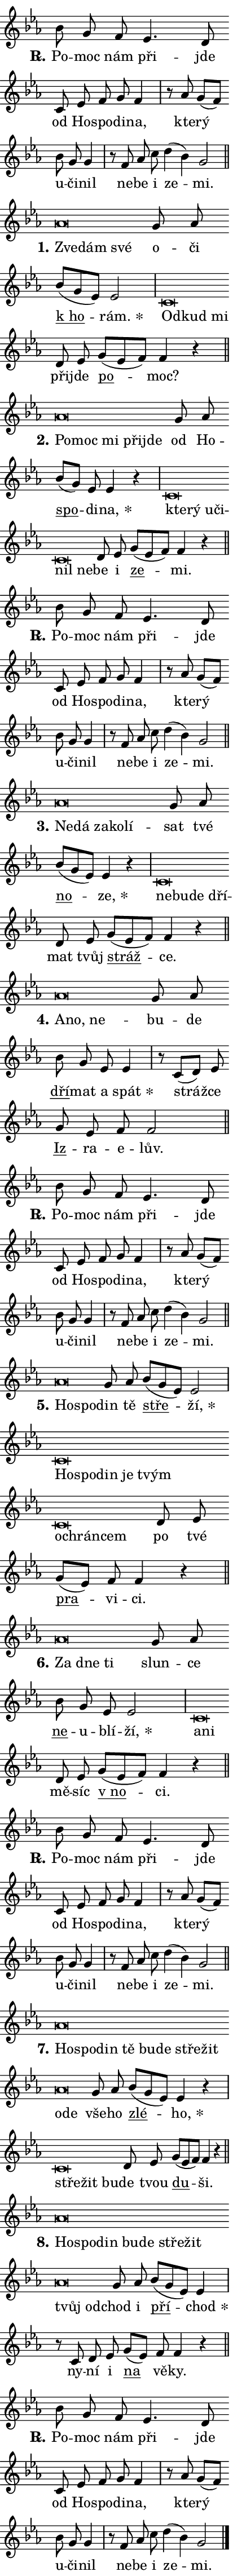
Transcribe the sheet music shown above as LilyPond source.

\version "2.24.0"
\header { tagline = "" }
\paper {
  indent = 0\cm
  top-margin = 0\cm
  right-margin = 0.13\cm % to fit lyric hyphens
  bottom-margin = 0\cm
  left-margin = 0\cm
  paper-width = 7\cm
  page-breaking = #ly:one-page-breaking
  system-system-spacing.basic-distance = #11
  score-system-spacing.basic-distance = #11
  ragged-last = ##f
}


%% Author: Thomas Morley
%% https://lists.gnu.org/archive/html/lilypond-user/2020-05/msg00002.html
#(define (line-position grob)
"Returns position of @var[grob} in current system:
   @code{'start}, if at first time-step
   @code{'end}, if at last time-step
   @code{'middle} otherwise
"
  (let* ((col (ly:item-get-column grob))
         (ln (ly:grob-object col 'left-neighbor))
         (rn (ly:grob-object col 'right-neighbor))
         (col-to-check-left (if (ly:grob? ln) ln col))
         (col-to-check-right (if (ly:grob? rn) rn col))
         (break-dir-left
           (and
             (ly:grob-property col-to-check-left 'non-musical #f)
             (ly:item-break-dir col-to-check-left)))
         (break-dir-right
           (and
             (ly:grob-property col-to-check-right 'non-musical #f)
             (ly:item-break-dir col-to-check-right))))
        (cond ((eqv? 1 break-dir-left) 'start)
              ((eqv? -1 break-dir-right) 'end)
              (else 'middle))))

#(define (tranparent-at-line-position vctor)
  (lambda (grob)
  "Relying on @code{line-position} select the relevant enry from @var{vctor}.
Used to determine transparency,"
    (case (line-position grob)
      ((end) (not (vector-ref vctor 0)))
      ((middle) (not (vector-ref vctor 1)))
      ((start) (not (vector-ref vctor 2))))))

noteHeadBreakVisibility =
#(define-music-function (break-visibility)(vector?)
"Makes @code{NoteHead}s transparent relying on @var{break-visibility}"
#{
  \override NoteHead.transparent =
    #(tranparent-at-line-position break-visibility)
#})

#(define delete-ledgers-for-transparent-note-heads
  (lambda (grob)
    "Reads whether a @code{NoteHead} is transparent.
If so this @code{NoteHead} is removed from @code{'note-heads} from
@var{grob}, which is supposed to be @code{LedgerLineSpanner}.
As a result ledgers are not printed for this @code{NoteHead}"
    (let* ((nhds-array (ly:grob-object grob 'note-heads))
           (nhds-list
             (if (ly:grob-array? nhds-array)
                 (ly:grob-array->list nhds-array)
                 '()))
           ;; Relies on the transparent-property being done before
           ;; Staff.LedgerLineSpanner.after-line-breaking is executed.
           ;; This is fragile ...
           (to-keep
             (remove
               (lambda (nhd)
                 (ly:grob-property nhd 'transparent #f))
               nhds-list)))
      ;; TODO find a better method to iterate over grob-arrays, similiar
      ;; to filter/remove etc for lists
      ;; For now rebuilt from scratch
      (set! (ly:grob-object grob 'note-heads)  '())
      (for-each
        (lambda (nhd)
          (ly:pointer-group-interface::add-grob grob 'note-heads nhd))
        to-keep))))

squashNotes = {
  \override NoteHead.X-extent = #'(-0.2 . 0.2)
  \override NoteHead.Y-extent = #'(-0.75 . 0)
  \override NoteHead.stencil =
    #(lambda (grob)
       (let ((pos (ly:grob-property grob 'staff-position)))
         (begin
           (if (< pos -7) (display "ERROR: Lower brevis then expected\n") (display ""))
           (if (<= pos -6) ly:text-interface::print ly:note-head::print))))
}
unSquashNotes = {
  \revert NoteHead.X-extent
  \revert NoteHead.Y-extent
  \revert NoteHead.stencil
}

hideNotes = \noteHeadBreakVisibility #begin-of-line-visible
unHideNotes = \noteHeadBreakVisibility #all-visible

% work-around for resetting accidentals
% https://lilypond.org/doc/v2.23/Documentation/notation/displaying-rhythms#unmetered-music
cadenzaMeasure = {
  \cadenzaOff
  \partial 1024 s1024
  \cadenzaOn
}

#(define-markup-command (accent layout props text) (markup?)
  "Underline accented syllable"
  (interpret-markup layout props
    #{\markup \override #'(offset . 4.3) \underline { #text }#}))

responsum = \markup \concat {
  "R" \hspace #-1.05 \path #0.1 #'((moveto 0 0.07) (lineto 0.9 0.8)) \hspace #0.05 "."
}

spaceSize = #0.6828661417322834 % exact space size for TeX Gyre Schola

\layout {
  \context {
    \Staff
    \remove "Time_signature_engraver"
    \override LedgerLineSpanner.after-line-breaking = #delete-ledgers-for-transparent-note-heads
  }
  \context {
    \Lyrics {
      \override LyricSpace.minimum-distance = \spaceSize
      \override LyricText.font-name = #"TeX Gyre Schola"
      \override LyricText.font-size = 1
      \override StanzaNumber.font-name = #"TeX Gyre Schola Bold"
      \override StanzaNumber.font-size = 1
    }
  }
  \context {
    \Score 
    \override NoteHead.text =
      #(lambda (grob) 
        (let ((pos (ly:grob-property grob 'staff-position)))
          #{\markup {
            \combine
              \halign #-0.55 \raise #(if (= pos -6) 0 0.5) \override #'(thickness . 2) \draw-line #'(3.2 . 0)
              \musicglyph "noteheads.sM1"
          }#}))
  }
}

% magnetic-lyrics.ily
%
%   written by
%     Jean Abou Samra <jean@abou-samra.fr>
%     Werner Lemberg <wl@gnu.org>
%
%   adapted by
%     Jiri Hon <jiri.hon@gmail.com>
%
% Version 2022-Apr-15

% https://www.mail-archive.com/lilypond-user@gnu.org/msg149350.html

#(define (Left_hyphen_pointer_engraver context)
   "Collect syllable-hyphen-syllable occurrences in lyrics and store
them in properties.  This engraver only looks to the left.  For
example, if the lyrics input is @code{foo -- bar}, it does the
following.

@itemize @bullet
@item
Set the @code{text} property of the @code{LyricHyphen} grob between
@q{foo} and @q{bar} to @code{foo}.

@item
Set the @code{left-hyphen} property of the @code{LyricText} grob with
text @q{foo} to the @code{LyricHyphen} grob between @q{foo} and
@q{bar}.
@end itemize

Use this auxiliary engraver in combination with the
@code{lyric-@/text::@/apply-@/magnetic-@/offset!} hook."
   (let ((hyphen #f)
         (text #f))
     (make-engraver
      (acknowledgers
       ((lyric-syllable-interface engraver grob source-engraver)
        (set! text grob)))
      (end-acknowledgers
       ((lyric-hyphen-interface engraver grob source-engraver)
        ;(when (not (grob::has-interface grob 'lyric-space-interface))
          (set! hyphen grob)));)
      ((stop-translation-timestep engraver)
       (when (and text hyphen)
         (ly:grob-set-object! text 'left-hyphen hyphen))
       (set! text #f)
       (set! hyphen #f)))))

#(define (lyric-text::apply-magnetic-offset! grob)
   "If the space between two syllables is less than the value in
property @code{LyricText@/.details@/.squash-threshold}, move the right
syllable to the left so that it gets concatenated with the left
syllable.

Use this function as a hook for
@code{LyricText@/.after-@/line-@/breaking} if the
@code{Left_@/hyphen_@/pointer_@/engraver} is active."
   (let ((hyphen (ly:grob-object grob 'left-hyphen #f)))
     (when hyphen
       (let ((left-text (ly:spanner-bound hyphen LEFT)))
         (when (grob::has-interface left-text 'lyric-syllable-interface)
           (let* ((common (ly:grob-common-refpoint grob left-text X))
                  (this-x-ext (ly:grob-extent grob common X))
                  (left-x-ext
                   (begin
                     ;; Trigger magnetism for left-text.
                     (ly:grob-property left-text 'after-line-breaking)
                     (ly:grob-extent left-text common X)))
                  ;; `delta` is the gap width between two syllables.
                  (delta (- (interval-start this-x-ext)
                            (interval-end left-x-ext)))
                  (details (ly:grob-property grob 'details))
                  (threshold (assoc-get 'squash-threshold details 0.2)))
             (when (< delta threshold)
               (let* (;; We have to manipulate the input text so that
                      ;; ligatures crossing syllable boundaries are not
                      ;; disabled.  For languages based on the Latin
                      ;; script this is essentially a beautification.
                      ;; However, for non-Western scripts it can be a
                      ;; necessity.
                      (lt (ly:grob-property left-text 'text))
                      (rt (ly:grob-property grob 'text))
                      (is-space (grob::has-interface hyphen 'lyric-space-interface))
                      (space (if is-space " " ""))
                      (extra-delta (if is-space spaceSize 0))
                      ;; Append new syllable.
                      (ltrt-space (if (and (string? lt) (string? rt))
                                (string-append lt space rt)
                                (make-concat-markup (list lt space rt))))
                      ;; Right-align `ltrt` to the right side.
                      (ltrt-space-markup (grob-interpret-markup
                               grob
                               (make-translate-markup
                                (cons (interval-length this-x-ext) 0)
                                (make-right-align-markup ltrt-space)))))
                 (begin
                   ;; Don't print `left-text`.
                   (ly:grob-set-property! left-text 'stencil #f)
                   ;; Set text and stencil (which holds all collected
                   ;; syllables so far) and shift it to the left.
                   (ly:grob-set-property! grob 'text ltrt-space)
                   (ly:grob-set-property! grob 'stencil ltrt-space-markup)
                   (ly:grob-translate-axis! grob (- (- delta extra-delta)) X))))))))))


#(define (lyric-hyphen::displace-bounds-first grob)
   ;; Make very sure this callback isn't triggered too early.
   (let ((left (ly:spanner-bound grob LEFT))
         (right (ly:spanner-bound grob RIGHT)))
     (ly:grob-property left 'after-line-breaking)
     (ly:grob-property right 'after-line-breaking)
     (ly:lyric-hyphen::print grob)))

squashThreshold = #0.4

\layout {
  \context {
    \Lyrics
    \consists #Left_hyphen_pointer_engraver
    \override LyricText.after-line-breaking =
      #lyric-text::apply-magnetic-offset!
    \override LyricHyphen.stencil = #lyric-hyphen::displace-bounds-first
    \override LyricText.details.squash-threshold = \squashThreshold
    \override LyricHyphen.minimum-distance = 0
    \override LyricHyphen.minimum-length = \squashThreshold
  }
}

squashText = \override LyricText.details.squash-threshold = 9999
unSquashText = \override LyricText.details.squash-threshold = \squashThreshold

leftText = \override LyricText.self-alignment-X = #LEFT
unLeftText = \revert LyricText.self-alignment-X

starOffset = #(lambda (grob) 
                (let ((x_offset (ly:self-alignment-interface::aligned-on-x-parent grob)))
                  (if (= x_offset 0) 0 (+ x_offset 1.2))))

star = #(define-music-function (syllable)(string?)
"Append star separator at the end of a syllable"
#{
  \once \override LyricText.X-offset = #starOffset
  \lyricmode { \markup {
    #syllable
    \override #'((font-name . "TeX Gyre Schola Bold")) \hspace #0.2 \lower #0.65 \larger "*"
  } }
#})

starAccent = #(define-music-function (syllable)(string?)
"Append star separator at the end of a syllable and make accent"
#{
  \once \override LyricText.X-offset = #starOffset
  \lyricmode { \markup {
    \accent #syllable
    \override #'((font-name . "TeX Gyre Schola Bold")) \hspace #0.2 \lower #0.65 \larger "*"
  } }
#})

breath = #(define-music-function (syllable)(string?)
"Append breathing indicator at the end of a syllable"
#{
  \lyricmode { \markup { #syllable "+" } }
#})

optionalBreath = #(define-music-function (syllable)(string?)
"Append optional breathing indicator at the end of a syllable"
#{
  \lyricmode { \markup { #syllable "(+)" } }
#})


\score {
    <<
        \new Voice = "melody" { \cadenzaOn \key es \major \relative { bes'8 g f es4. d8 \bar "" c es f g f4 \cadenzaMeasure \bar "|" r8 as g[( f)] \bar "" bes8 g g4 \cadenzaMeasure \bar "|" r8 f as c \bar "" d4( bes) g2 \cadenzaMeasure \bar "||" \break } }
        \new Lyrics \lyricsto "melody" { \lyricmode { \set stanza = \responsum
Po -- moc nám při -- jde od Ho -- spo -- di -- na, kte -- rý u -- či -- nil ne -- be i ze -- mi. } }
    >>
    \layout {}
}

\score {
    <<
        \new Voice = "melody" { \cadenzaOn \key es \major \relative { \squashNotes as'\breve*1/16 \hideNotes \breve*1/16 \breve*1/16 \bar "" \unHideNotes \unSquashNotes g8 as \bar "" bes[( g es)] es2 \cadenzaMeasure \bar "|" \squashNotes c\breve*1/16 \hideNotes \breve*1/16 \breve*1/16 \bar "" \unHideNotes \unSquashNotes d8 es \bar "" g[( es f)] f4 r \cadenzaMeasure \bar "||" \break } }
        \new Lyrics \lyricsto "melody" { \lyricmode { \set stanza = "1."
\leftText Zve -- \squashText dám své \unLeftText \unSquashText o -- či \markup \accent "k ho" -- \star rám. \leftText Od -- \squashText kud mi \unLeftText \unSquashText při -- jde \markup \accent po -- moc? } }
    >>
    \layout {}
}

\score {
    <<
        \new Voice = "melody" { \cadenzaOn \key es \major \relative { \squashNotes as'\breve*1/16 \hideNotes \breve*1/16 \bar "" \breve*1/16 \bar "" \breve*1/16 \breve*1/16 \bar "" \unHideNotes \unSquashNotes g8 as \bar "" bes[( g)] es es4 r \cadenzaMeasure \bar "|" \squashNotes c\breve*1/16 \hideNotes \breve*1/16 \bar "" \breve*1/16 \bar "" \breve*1/16 \bar "" \breve*1/16 \breve*1/16 \bar "" \unHideNotes \unSquashNotes d8 es \bar "" g[( es f)] f4 r \cadenzaMeasure \bar "||" \break } }
        \new Lyrics \lyricsto "melody" { \lyricmode { \set stanza = "2."
\leftText Po -- \squashText moc mi při -- jde \unLeftText \unSquashText od Ho -- \markup \accent spo -- di -- \star na, \leftText kte -- \squashText rý u -- či -- nil ne -- \unLeftText \unSquashText be i \markup \accent ze -- mi. } }
    >>
    \layout {}
}

\score {
    <<
        \new Voice = "melody" { \cadenzaOn \key es \major \relative { bes'8 g f es4. d8 \bar "" c es f g f4 \cadenzaMeasure \bar "|" r8 as g[( f)] \bar "" bes8 g g4 \cadenzaMeasure \bar "|" r8 f as c \bar "" d4( bes) g2 \cadenzaMeasure \bar "||" \break } }
        \new Lyrics \lyricsto "melody" { \lyricmode { \set stanza = \responsum
Po -- moc nám při -- jde od Ho -- spo -- di -- na, kte -- rý u -- či -- nil ne -- be i ze -- mi. } }
    >>
    \layout {}
}

\score {
    <<
        \new Voice = "melody" { \cadenzaOn \key es \major \relative { \squashNotes as'\breve*1/16 \hideNotes \breve*1/16 \bar "" \breve*1/16 \bar "" \breve*1/16 \breve*1/16 \bar "" \unHideNotes \unSquashNotes g8 as \bar "" bes[( g es)] es4 r \cadenzaMeasure \bar "|" \squashNotes c\breve*1/16 \hideNotes \breve*1/16 \bar "" \breve*1/16 \breve*1/16 \bar "" \unHideNotes \unSquashNotes d8 es \bar "" g[( es f)] f4 r \cadenzaMeasure \bar "||" \break } }
        \new Lyrics \lyricsto "melody" { \lyricmode { \set stanza = "3."
\leftText Ne -- \squashText dá za -- ko -- lí -- \unLeftText \unSquashText sat tvé \markup \accent no -- \star ze, \leftText ne -- \squashText bu -- de dří -- \unLeftText \unSquashText mat tvůj \markup \accent stráž -- ce. } }
    >>
    \layout {}
}

\score {
    <<
        \new Voice = "melody" { \cadenzaOn \key es \major \relative { \squashNotes as'\breve*1/16 \hideNotes \breve*1/16 \breve*1/16 \bar "" \unHideNotes \unSquashNotes g8 as \bar "" bes g es es4 \cadenzaMeasure \bar "|" r8 c8[( d8)] es \bar "" g es f f2 \cadenzaMeasure \bar "||" \break } }
        \new Lyrics \lyricsto "melody" { \lyricmode { \set stanza = "4."
\leftText A -- \squashText no, ne -- \unLeftText \unSquashText bu -- de \markup \accent dří -- mat a \star spát stráž -- ce \markup \accent Iz -- ra -- e -- lův. } }
    >>
    \layout {}
}

\score {
    <<
        \new Voice = "melody" { \cadenzaOn \key es \major \relative { bes'8 g f es4. d8 \bar "" c es f g f4 \cadenzaMeasure \bar "|" r8 as g[( f)] \bar "" bes8 g g4 \cadenzaMeasure \bar "|" r8 f as c \bar "" d4( bes) g2 \cadenzaMeasure \bar "||" \break } }
        \new Lyrics \lyricsto "melody" { \lyricmode { \set stanza = \responsum
Po -- moc nám při -- jde od Ho -- spo -- di -- na, kte -- rý u -- či -- nil ne -- be i ze -- mi. } }
    >>
    \layout {}
}

\score {
    <<
        \new Voice = "melody" { \cadenzaOn \key es \major \relative { \squashNotes as'\breve*1/16 \hideNotes \breve*1/16 \bar "" \unHideNotes \unSquashNotes g8 as \bar "" bes[( g es)] es2 \cadenzaMeasure \bar "|" \squashNotes c\breve*1/16 \hideNotes \breve*1/16 \bar "" \breve*1/16 \bar "" \breve*1/16 \bar "" \breve*1/16 \bar "" \breve*1/16 \bar "" \breve*1/16 \breve*1/16 \bar "" \unHideNotes \unSquashNotes d8 es \bar "" g[( es)] f f4 r \cadenzaMeasure \bar "||" \break } }
        \new Lyrics \lyricsto "melody" { \lyricmode { \set stanza = "5."
\leftText Ho -- \squashText spo -- \unLeftText \unSquashText din tě \markup \accent stře -- \star ží, \leftText Ho -- \squashText spo -- din je tvým o -- chrán -- cem \unLeftText \unSquashText po tvé \markup \accent pra -- vi -- ci. } }
    >>
    \layout {}
}

\score {
    <<
        \new Voice = "melody" { \cadenzaOn \key es \major \relative { \squashNotes as'\breve*1/16 \hideNotes \breve*1/16 \breve*1/16 \bar "" \unHideNotes \unSquashNotes g8 as \bar "" bes g es es2 \cadenzaMeasure \bar "|" \squashNotes c\breve*1/16 \hideNotes \breve*1/16 \bar "" \unHideNotes \unSquashNotes d8 es \bar "" g[( es f)] f4 r \cadenzaMeasure \bar "||" \break } }
        \new Lyrics \lyricsto "melody" { \lyricmode { \set stanza = "6."
\leftText Za \squashText dne ti \unLeftText \unSquashText slun -- ce \markup \accent ne -- u -- blí -- \star ží, \leftText a -- \squashText ni \unLeftText \unSquashText mě -- síc \markup \accent "v no" -- ci. } }
    >>
    \layout {}
}

\score {
    <<
        \new Voice = "melody" { \cadenzaOn \key es \major \relative { bes'8 g f es4. d8 \bar "" c es f g f4 \cadenzaMeasure \bar "|" r8 as g[( f)] \bar "" bes8 g g4 \cadenzaMeasure \bar "|" r8 f as c \bar "" d4( bes) g2 \cadenzaMeasure \bar "||" \break } }
        \new Lyrics \lyricsto "melody" { \lyricmode { \set stanza = \responsum
Po -- moc nám při -- jde od Ho -- spo -- di -- na, kte -- rý u -- či -- nil ne -- be i ze -- mi. } }
    >>
    \layout {}
}

\score {
    <<
        \new Voice = "melody" { \cadenzaOn \key es \major \relative { \squashNotes as'\breve*1/16 \hideNotes \breve*1/16 \bar "" \breve*1/16 \bar "" \breve*1/16 \bar "" \breve*1/16 \bar "" \breve*1/16 \bar "" \breve*1/16 \bar "" \breve*1/16 \bar "" \breve*1/16 \breve*1/16 \bar "" \unHideNotes \unSquashNotes g8 as \bar "" bes[( g es)] es4 r \cadenzaMeasure \bar "|" \squashNotes c\breve*1/16 \hideNotes \breve*1/16 \breve*1/16 \bar "" \unHideNotes \unSquashNotes d8 es \bar "" g[( es f)] f4 r \cadenzaMeasure \bar "||" \break } }
        \new Lyrics \lyricsto "melody" { \lyricmode { \set stanza = "7."
\leftText Ho -- \squashText spo -- din tě bu -- de stře -- žit o -- de \unLeftText \unSquashText vše -- ho \markup \accent zlé -- \star ho, \leftText stře -- \squashText žit bu -- \unLeftText \unSquashText de tvou \markup \accent du -- ši. } }
    >>
    \layout {}
}

\score {
    <<
        \new Voice = "melody" { \cadenzaOn \key es \major \relative { \squashNotes as'\breve*1/16 \hideNotes \breve*1/16 \bar "" \breve*1/16 \bar "" \breve*1/16 \bar "" \breve*1/16 \bar "" \breve*1/16 \bar "" \breve*1/16 \bar "" \breve*1/16 \breve*1/16 \bar "" \unHideNotes \unSquashNotes g8 as \bar "" bes[( g es)] es4 \cadenzaMeasure \bar "|" r8 c d8 es \bar "" g[( es)] f f4 r \cadenzaMeasure \bar "||" \break } }
        \new Lyrics \lyricsto "melody" { \lyricmode { \set stanza = "8."
\leftText Ho -- \squashText spo -- din bu -- de stře -- žit tvůj od -- \unLeftText \unSquashText chod i \markup \accent pří -- \star chod ny -- ní i \markup \accent na vě -- ky. } }
    >>
    \layout {}
}

\score {
    <<
        \new Voice = "melody" { \cadenzaOn \key es \major \relative { bes'8 g f es4. d8 \bar "" c es f g f4 \cadenzaMeasure \bar "|" r8 as g[( f)] \bar "" bes8 g g4 \cadenzaMeasure \bar "|" r8 f as c \bar "" d4( bes) g2 \cadenzaMeasure \bar "||" \break } \bar "|." }
        \new Lyrics \lyricsto "melody" { \lyricmode { \set stanza = \responsum
Po -- moc nám při -- jde od Ho -- spo -- di -- na, kte -- rý u -- či -- nil ne -- be i ze -- mi. } }
    >>
    \layout {}
}
